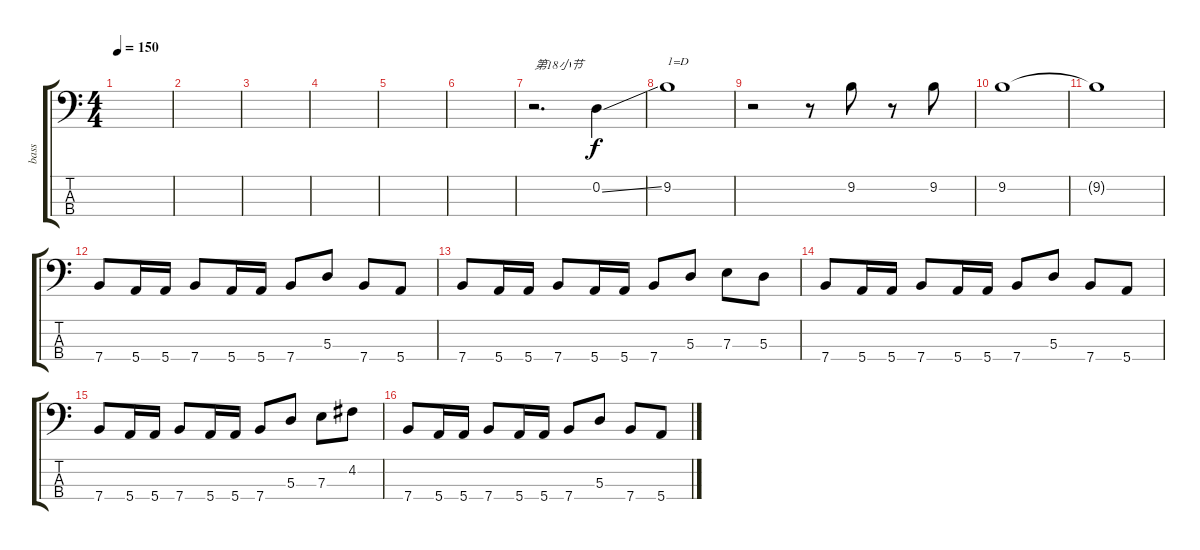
\track ("bass" "bass") {instrument electricbassfinger}
\staff {score tabs}
\tuning (G2 D2 A1 E1) {hide}
\ts (4 4)
\tempo 150
\clef f4
\ks c
|
|
|
|
|
|
r.2{d txt "第18小节"} 0.2{ss}.4 |
9.2.1{txt "1=D"} |
r.2 r.8 9.2.8 r.8 9.2.8 |
9.2.1 |
9.2{t}.1 |
7.4.8 5.4.16 5.4.16 7.4.8 5.4.16 5.4.16 7.4.8 5.3.8 7.4.8 5.4.8 |
7.4.8 5.4.16 5.4.16 7.4.8 5.4.16 5.4.16 7.4.8 5.3.8 7.3.8 5.3.8 |
7.4.8 5.4.16 5.4.16 7.4.8 5.4.16 5.4.16 7.4.8 5.3.8 7.4.8 5.4.8 |
7.4.8 5.4.16 5.4.16 7.4.8 5.4.16 5.4.16 7.4.8 5.3.8 7.3.8 4.2.8 |
7.4.8 5.4.16 5.4.16 7.4.8 5.4.16 5.4.16 7.4.8 5.3.8 7.4.8 5.4.8
